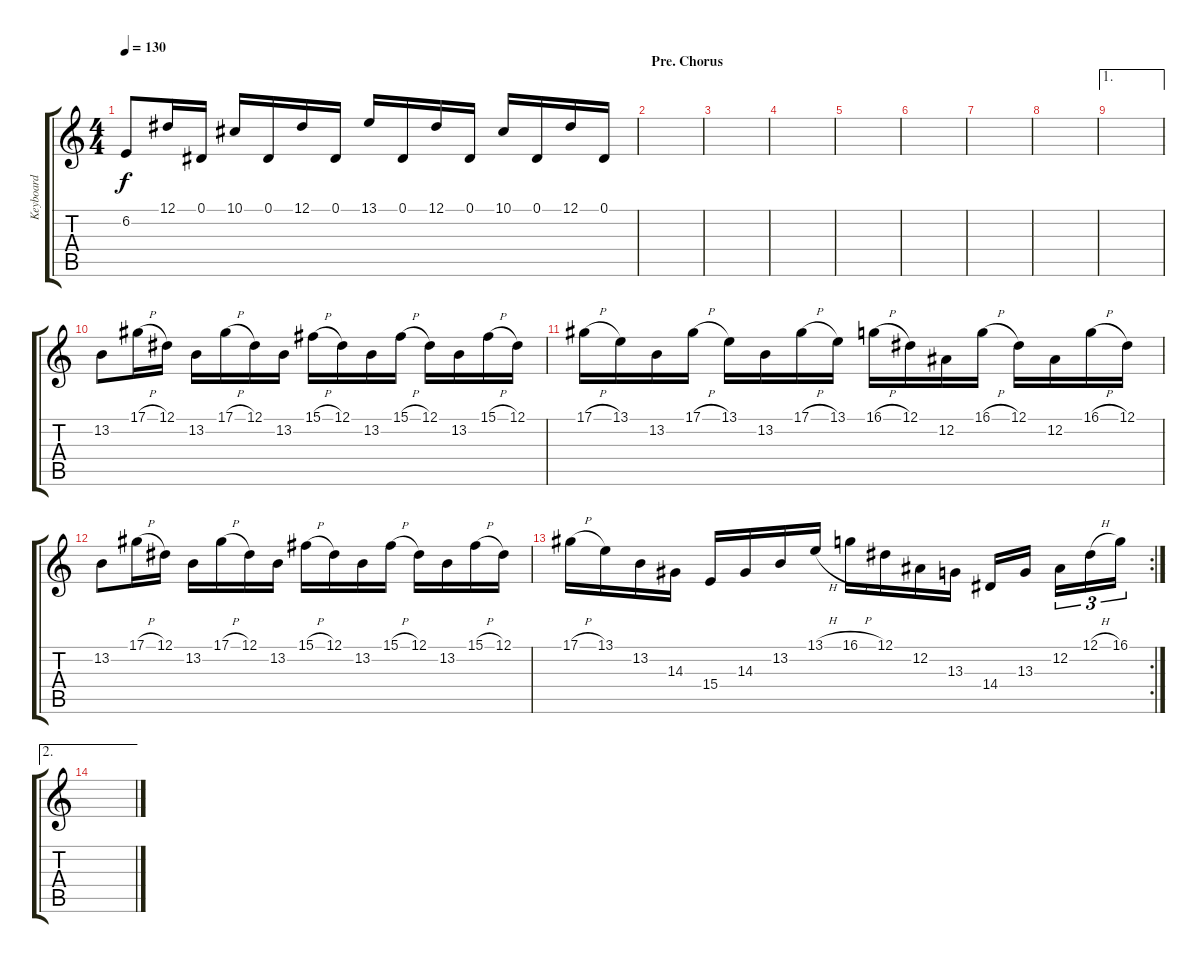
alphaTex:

\track ("Keyboard" "Keyboard") {instrument celesta}
\staff {score tabs}
\tuning (Eb4 Bb3 Gb3 Db3 Ab2 Eb2) {hide}
\ts (4 4)
\tempo 130
\clef g2
\ks c
6.2.8{dy f} 12.1.16 0.1.16 10.1.16 0.1.16 12.1.16 0.1.16 13.1.16 0.1.16 12.1.16 0.1.16 10.1.16 0.1.16 12.1.16 0.1.16 |
\section ("" "Pre. Chorus")
|
|
|
|
|
|
|
\ae 1
|
13.2.8{instrument lead1square} 17.1{h}.16 12.1.16 13.2.16 17.1{h}.16 12.1.16 13.2.16 15.1{h}.16 12.1.16 13.2.16 15.1{h}.16 12.1.16 13.2.16 15.1{h}.16 12.1.16 |
17.1{h}.16 13.1.16 13.2.16 17.1{h}.16 13.1.16 13.2.16 17.1{h}.16 13.1.16 16.1{h}.16 12.1.16 12.2.16 16.1{h}.16 12.1.16 12.2.16 16.1{h}.16 12.1.16 |
13.2.8 17.1{h}.16 12.1.16 13.2.16 17.1{h}.16 12.1.16 13.2.16 15.1{h}.16 12.1.16 13.2.16 15.1{h}.16 12.1.16 13.2.16 15.1{h}.16 12.1.16 |
\rc 2
17.1{h}.16 13.1.16 13.2.16 14.3.16 15.4.16 14.3.16 13.2.16 13.1{h}.16 16.1{h}.16 12.1.16 12.2.16 13.3.16 14.4.16 13.3.16 12.2.16{tu (3 2)} 12.1{h}.16{tu (3 2)} 16.1.16{tu (3 2)} |
\ae 2
